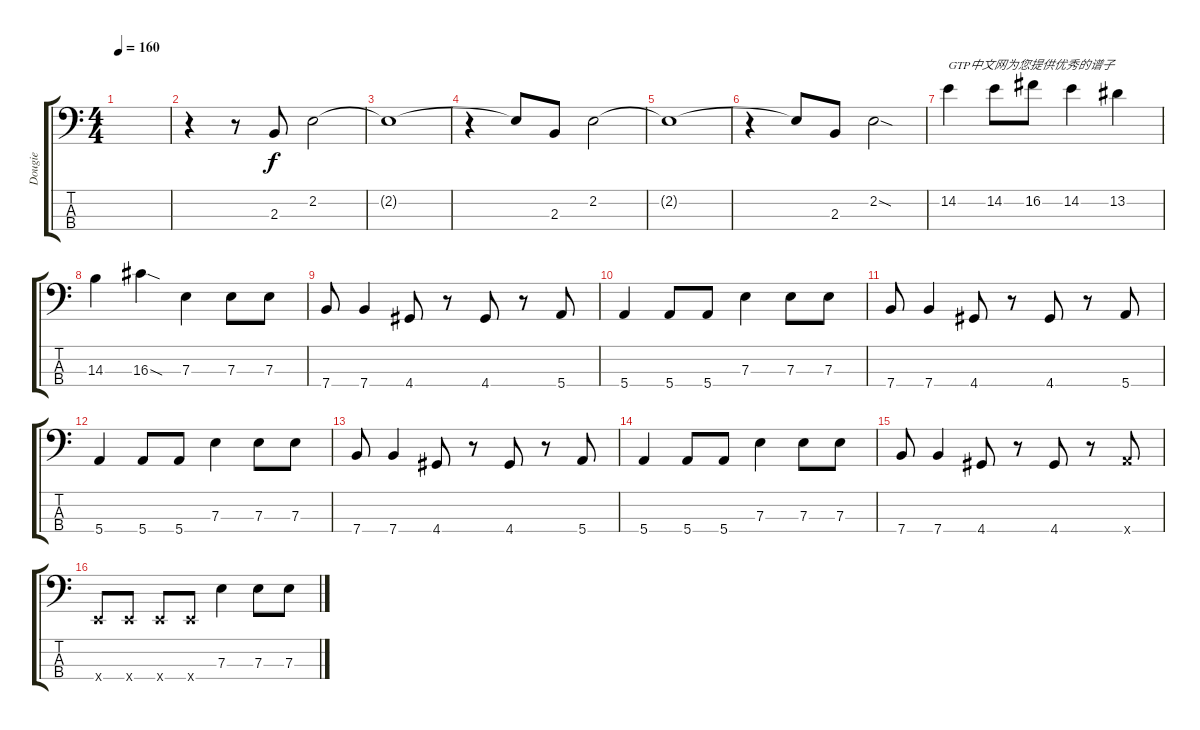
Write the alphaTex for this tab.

\track ("Dougie" "Dougie") {instrument electricbasspick}
\staff {score tabs}
\tuning (G2 D2 A1 E1) {hide}
\ts (4 4)
\tempo 160
\clef f4
\ks c
|
r.4 r.8 2.3.8 2.2.2 |
2.2{t}.1 |
r.4 2.2{t}.8 2.3.8 2.2.2 |
2.2{t}.1 |
r.4 2.2{t}.8 2.3.8 2.2{sod}.2 |
14.2.4{txt "GTP中文网为您提供优秀的谱子"} 14.2.8 16.2.8 14.2.4 13.2.4 |
14.3.4 16.3{sod}.4 7.3.4 7.3.8 7.3.8 |
7.4.8 7.4.4 4.4.8 r.8 4.4.8 r.8 5.4.8 |
5.4.4 5.4.8 5.4.8 7.3.4 7.3.8 7.3.8 |
7.4.8 7.4.4 4.4.8 r.8 4.4.8 r.8 5.4.8 |
5.4.4 5.4.8 5.4.8 7.3.4 7.3.8 7.3.8 |
7.4.8 7.4.4 4.4.8 r.8 4.4.8 r.8 5.4.8 |
5.4.4 5.4.8 5.4.8 7.3.4 7.3.8 7.3.8 |
7.4.8 7.4.4 4.4.8 r.8 4.4.8 r.8 5.4{x}.8 |
0.4{x}.8 0.4{x}.8 0.4{x}.8 0.4{x}.8 7.3.4 7.3.8 7.3.8
